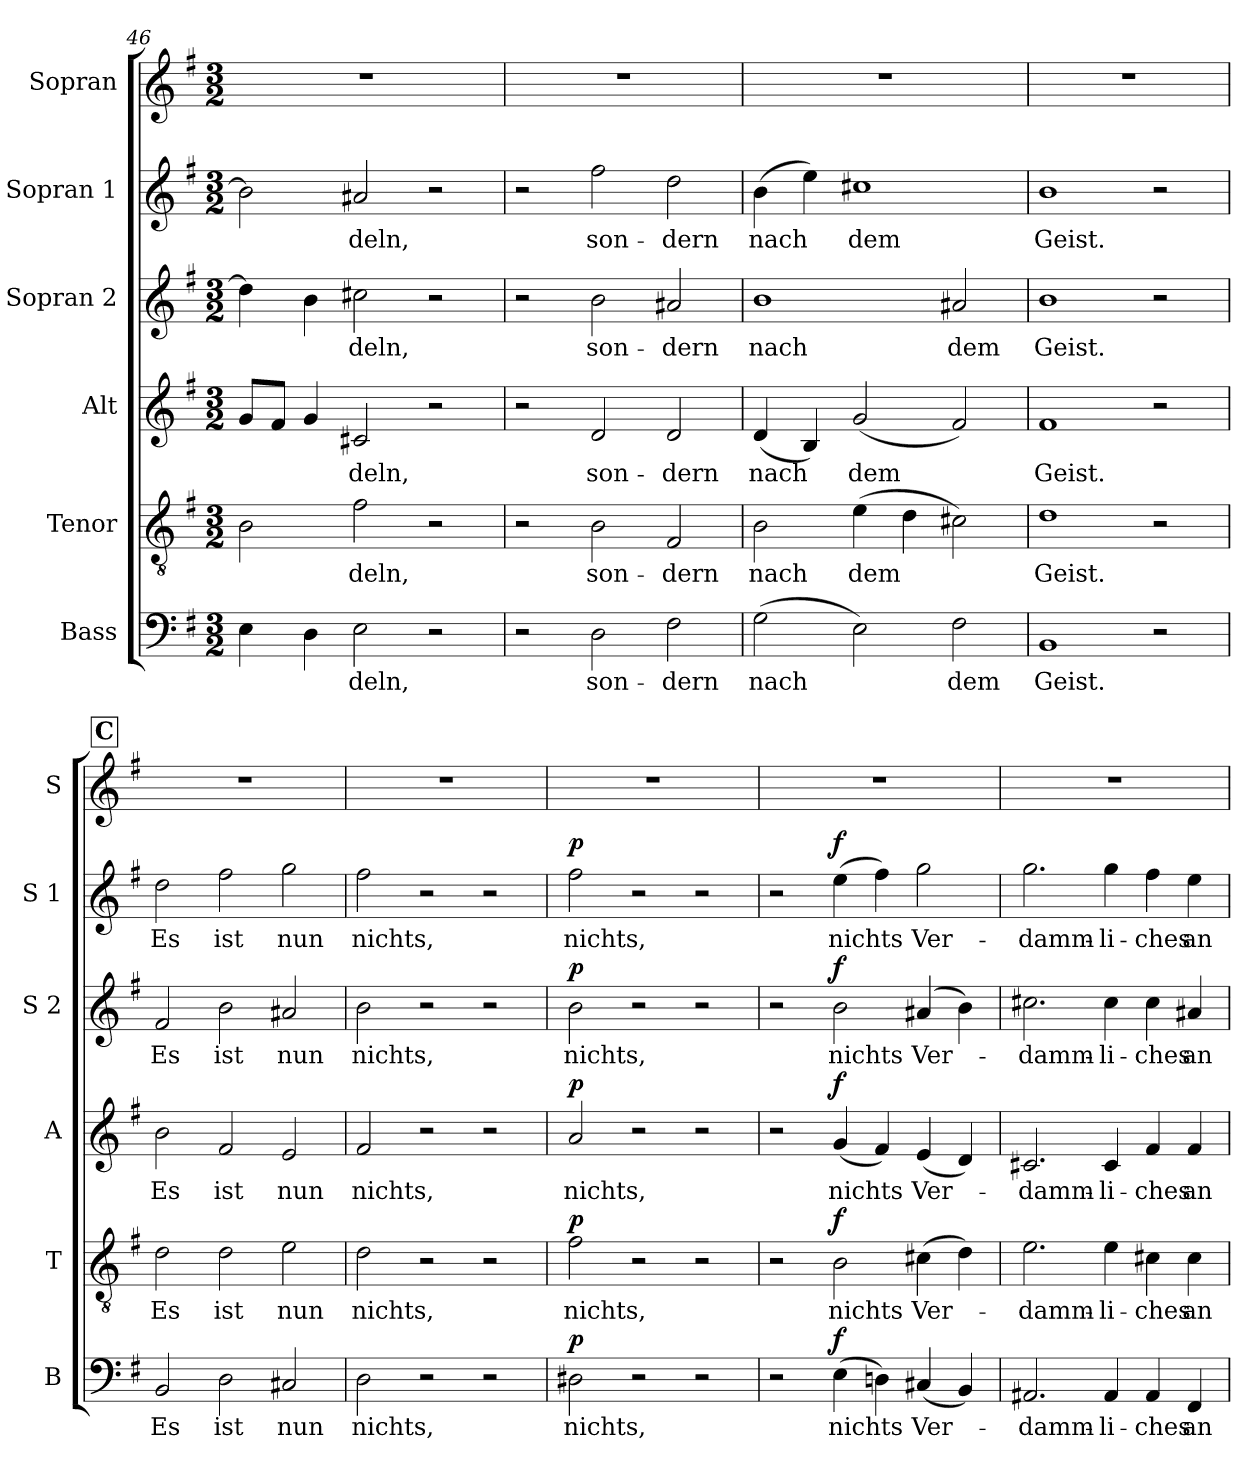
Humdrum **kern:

**kern	**text	**dynam	**kern	**text	**dynam	**kern	**text	**dynam	**kern	**text	**dynam	**kern	**text	**dynam	**kern
*part6	*part6	*part6	*part5	*part5	*part5	*part4	*part4	*part4	*part3	*part3	*part3	*part2	*part2	*part2	*part1
*staff6	*staff6	*staff6	*staff5	*staff5	*staff5	*staff4	*staff4	*staff4	*staff3	*staff3	*staff3	*staff2	*staff2	*staff2	*staff1
*I"Bass	*	*	*I"Tenor	*	*	*I"Alt	*	*	*I"Sopran 2	*	*	*I"Sopran 1	*	*	*I"Sopran
*I'B	*	*	*I'T	*	*	*I'A	*	*	*I'S 2	*	*	*I'S 1	*	*	*I'S
*clefF4	*	*	*clefGv2	*	*	*clefG2	*	*	*clefG2	*	*	*clefG2	*	*	*clefG2
*k[f#]	*	*	*k[f#]	*	*	*k[f#]	*	*	*k[f#]	*	*	*k[f#]	*	*	*k[f#]
*e:	*	*	*e:	*	*	*e:	*	*	*e:	*	*	*e:	*	*	*e:
*M3/2	*	*	*M3/2	*	*	*M3/2	*	*	*M3/2	*	*	*M3/2	*	*	*M3/2
=46	=46	=46	=46	=46	=46	=46	=46	=46	=46	=46	=46	=46	=46	=46	=46
4E\	.	.	2B\	.	.	8g/L	.	.	4dd\]	.	.	2b\]	.	.	1.r
.	.	.	.	.	.	8f#/J	.	.	.	.	.	.	.	.	.
4D\	.	.	.	.	.	4g/	.	.	4b\	.	.	.	.	.	.
2E\	-deln,	.	2f#\	-deln,	.	2c#X/	-deln,	.	2cc#X\	-deln,	.	2a#X/	-deln,	.	.
2r	.	.	2r	.	.	2r	.	.	2r	.	.	2r	.	.	.
=47	=47	=47	=47	=47	=47	=47	=47	=47	=47	=47	=47	=47	=47	=47	=47
2r	.	.	2r	.	.	2r	.	.	2r	.	.	2r	.	.	1.r
2D\	son-	.	2B\	son-	.	2d/	son-	.	2b\	son-	.	2ff#\	son-	.	.
2F#\	-dern	.	2F#/	-dern	.	2d/	-dern	.	2a#X/	-dern	.	2dd\	-dern	.	.
=48	=48	=48	=48	=48	=48	=48	=48	=48	=48	=48	=48	=48	=48	=48	=48
(2G\	nach	.	2B\	nach	.	(4d/	nach	.	1b	nach	.	(4b\	nach	.	1.r
.	.	.	.	.	.	4B/)	.	.	.	.	.	4ee\)	.	.	.
2E\)	.	.	(4e\	dem	.	(2g/	dem	.	.	.	.	1cc#X	dem	.	.
.	.	.	4d\	.	.	.	.	.	.	.	.	.	.	.	.
2F#\	dem	.	2c#X\)	.	.	2f#/)	.	.	2a#X/	dem	.	.	.	.	.
=49	=49	=49	=49	=49	=49	=49	=49	=49	=49	=49	=49	=49	=49	=49	=49
1BB	Geist.	.	1d	Geist.	.	1f#	Geist.	.	1b	Geist.	.	1b	Geist.	.	1.r
2r	.	.	2r	.	.	2r	.	.	2r	.	.	2r	.	.	.
!!LO:LB:g=z
!!LO:REH:place=s1:b:B:fs=14:t=C
=50	=50	=50	=50	=50	=50	=50	=50	=50	=50	=50	=50	=50	=50	=50	=50
2BB/	Es	.	2d\	Es	.	2b\	Es	.	2f#/	Es	.	2dd\	Es	.	1.r
2D\	ist	.	2d\	ist	.	2f#/	ist	.	2b\	ist	.	2ff#\	ist	.	.
2C#X/	nun	.	2e\	nun	.	2e/	nun	.	2a#X/	nun	.	2gg\	nun	.	.
=51	=51	=51	=51	=51	=51	=51	=51	=51	=51	=51	=51	=51	=51	=51	=51
2D\	nichts,	.	2d\	nichts,	.	2f#/	nichts,	.	2b\	nichts,	.	2ff#\	nichts,	.	1.r
2r	.	.	2r	.	.	2r	.	.	2r	.	.	2r	.	.	.
2r	.	.	2r	.	.	2r	.	.	2r	.	.	2r	.	.	.
=52	=52	=52	=52	=52	=52	=52	=52	=52	=52	=52	=52	=52	=52	=52	=52
!	!	!LO:DY:a	!	!	!LO:DY:a	!	!	!LO:DY:a	!	!	!LO:DY:a	!	!	!LO:DY:a	!
2D#X\	nichts,	p	2f#\	nichts,	p	2a/	nichts,	p	2b\	nichts,	p	2ff#\	nichts,	p	1.r
2r	.	.	2r	.	.	2r	.	.	2r	.	.	2r	.	.	.
2r	.	.	2r	.	.	2r	.	.	2r	.	.	2r	.	.	.
=53	=53	=53	=53	=53	=53	=53	=53	=53	=53	=53	=53	=53	=53	=53	=53
2r	.	.	2r	.	.	2r	.	.	2r	.	.	2r	.	.	1.r
!	!	!LO:DY:a	!	!	!LO:DY:a	!	!	!LO:DY:a	!	!	!LO:DY:a	!	!	!LO:DY:a	!
(4E\	nichts	f	2B\	nichts	f	(4g/	nichts	f	2b\	nichts	f	(4ee\	nichts	f	.
4Dn\)	.	.	.	.	.	4f#/)	.	.	.	.	.	4ff#\)	.	.	.
(4C#X/	Ver-	.	(4c#X\	Ver-	.	(4e/	Ver-	.	(4a#X/	Ver-	.	2gg\	Ver-	.	.
4BB/)	.	.	4d\)	.	.	4d/)	.	.	4b\)	.	.	.	.	.	.
=54	=54	=54	=54	=54	=54	=54	=54	=54	=54	=54	=54	=54	=54	=54	=54
2.AA#X/	-damm-	.	2.e\	-damm-	.	2.c#X/	-damm-	.	2.cc#X\	-damm-	.	2.gg\	-damm-	.	1.r
4AA#/	-li-	.	4e\	-li-	.	4c#/	-li-	.	4cc#\	-li-	.	4gg\	-li-	.	.
4AA#/	-ches	.	4c#X\	-ches	.	4f#/	-ches	.	4cc#\	-ches	.	4ff#\	-ches	.	.
4FF#/	an	.	4c#\	an	.	4f#/	an	.	4a#X/	an	.	4ee\	an	.	.
=	=	=	=	=	=	=	=	=	=	=	=	=	=	=	=
*-	*-	*-	*-	*-	*-	*-	*-	*-	*-	*-	*-	*-	*-	*-	*-
